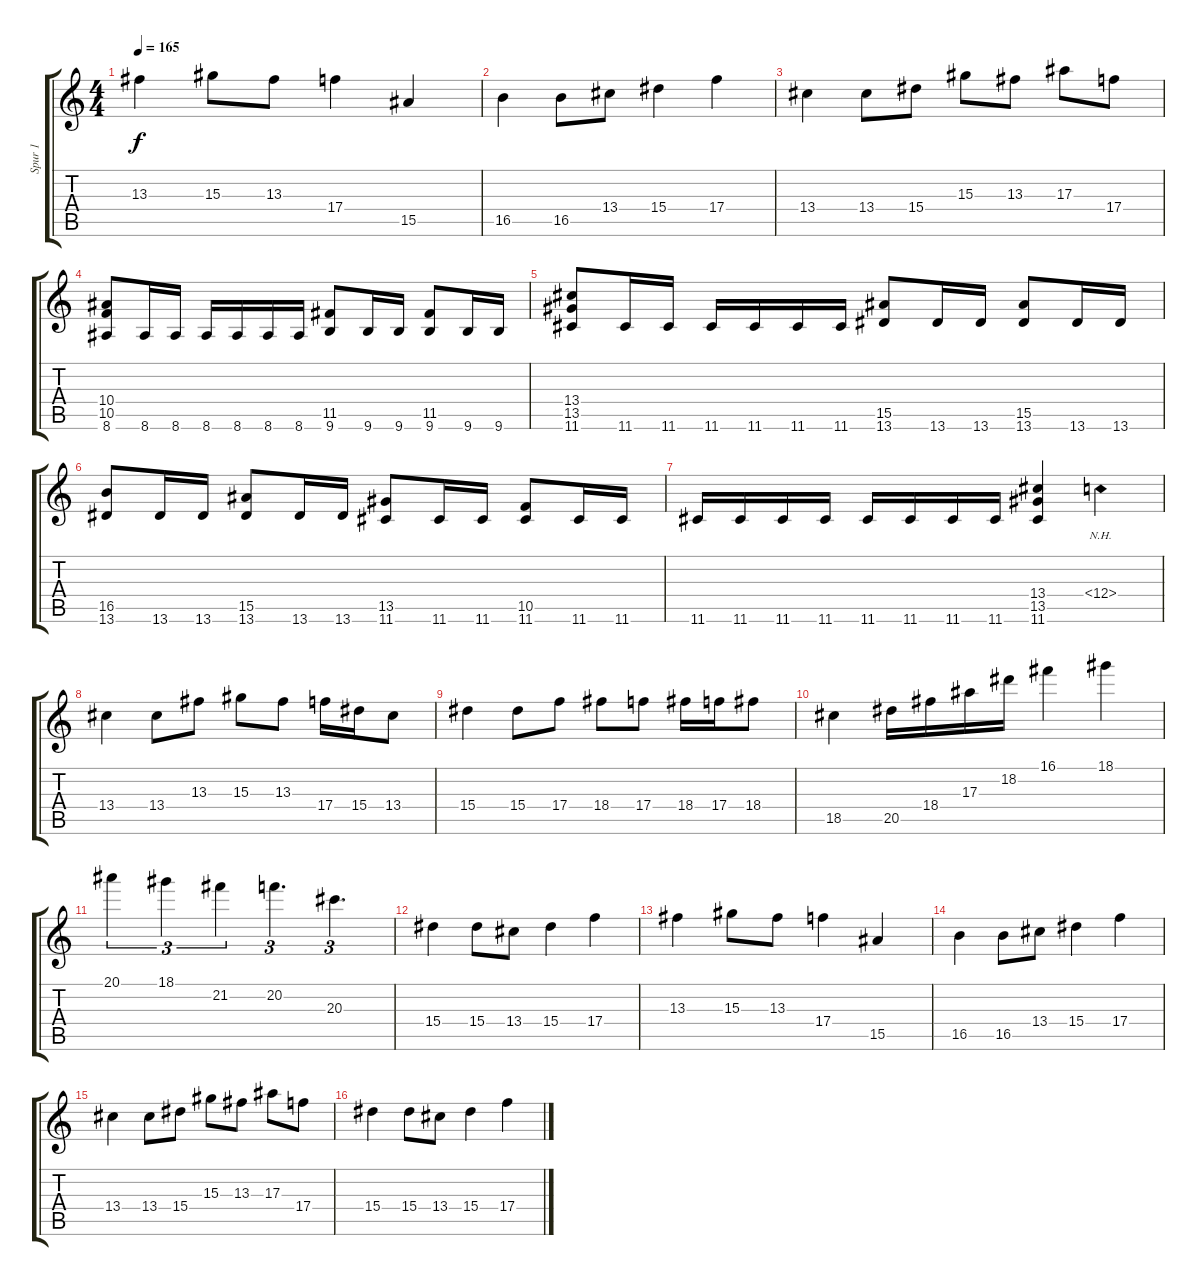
\track ("Spur 1" "Spur 1") {instrument distortionguitar}
\staff {score tabs}
\tuning (D4 A3 F3 C3 G2 D2) {hide}
\ts (4 4)
\tempo 165
\clef g2
\ks c
13.3.4{dy f} 15.3.8 13.3.8 17.4.4 15.5.4 |
16.5.4 16.5.8 13.4.8 15.4.4 17.4.4 |
13.4.4 13.4.8 15.4.8 15.3.8 13.3.8 17.3.8 17.4.8 |
(10.4 10.5 8.6).8 8.6.16 8.6.16 8.6.16 8.6.16 8.6.16 8.6.16 (11.5 9.6).8 9.6.16 9.6.16 (11.5 9.6).8 9.6.16 9.6.16 |
(13.4 13.5 11.6).8 11.6.16 11.6.16 11.6.16 11.6.16 11.6.16 11.6.16 (15.5 13.6).8 13.6.16 13.6.16 (15.5 13.6).8 13.6.16 13.6.16 |
(16.5 13.6).8 13.6.16 13.6.16 (15.5 13.6).8 13.6.16 13.6.16 (13.5 11.6).8 11.6.16 11.6.16 (10.5 11.6).8 11.6.16 11.6.16 |
11.6.16 11.6.16 11.6.16 11.6.16 11.6.16 11.6.16 11.6.16 11.6.16 (13.4 13.5 11.6).4 13.4{nh}.4 |
13.4.4 13.4.8 13.3.8 15.3.8 13.3.8 17.4.16 15.4.16 13.4.8 |
15.4.4 15.4.8 17.4.8 18.4.8 17.4.8 18.4.16 17.4.16 18.4.8 |
18.5.4 20.5.16 18.4.16 17.3.16 18.2.16 16.1.4 18.1.4 |
20.1.4{tu (3 2)} 18.1.4{tu (3 2)} 21.2.4{tu (3 2)} 20.2.4{d tu (3 2)} 20.3.4{d tu (3 2)} |
15.4.4 15.4.8 13.4.8 15.4.4 17.4.4 |
13.3.4 15.3.8 13.3.8 17.4.4 15.5.4 |
16.5.4 16.5.8 13.4.8 15.4.4 17.4.4 |
13.4.4 13.4.8 15.4.8 15.3.8 13.3.8 17.3.8 17.4.8 |
15.4.4 15.4.8 13.4.8 15.4.4 17.4.4
